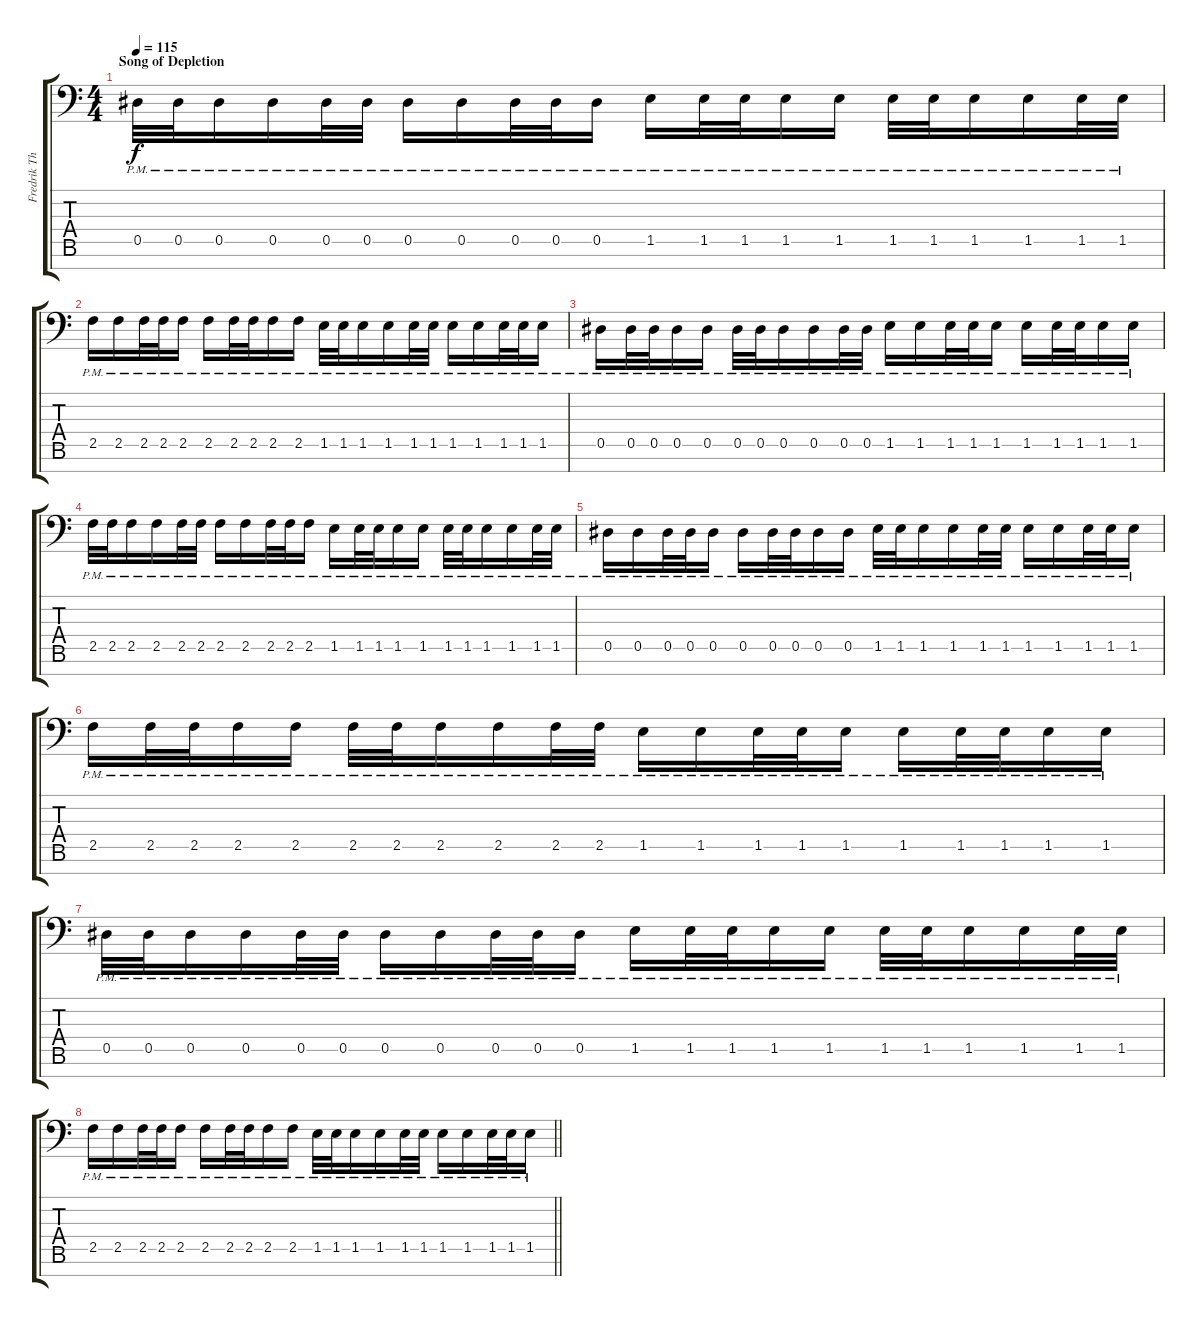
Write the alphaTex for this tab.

\track ("Fredrik Thordendal (Guitar 1)" "Fredrik Th") {instrument distortionguitar}
\staff {score tabs}
\tuning (Bb3 F3 Db3 Ab2 Eb2 Bb1 F1) {hide}
\ts (4 4)
\section ("" "Song of Depletion")
\tempo 115
\clef f4
\ks c
0.5{pm}.32{dy f} 0.5{pm}.32 0.5{pm}.16 0.5{pm}.16 0.5{pm}.32 0.5{pm}.32 0.5{pm}.16 0.5{pm}.16 0.5{pm}.32 0.5{pm}.32 0.5{pm}.16 1.5{pm}.16 1.5{pm}.32 1.5{pm}.32 1.5{pm}.16 1.5{pm}.16 1.5{pm}.32 1.5{pm}.32 1.5{pm}.16 1.5{pm}.16 1.5{pm}.32 1.5{pm}.32 |
2.5{pm}.16 2.5{pm}.16 2.5{pm}.32 2.5{pm}.32 2.5{pm}.16 2.5{pm}.16 2.5{pm}.32 2.5{pm}.32 2.5{pm}.16 2.5{pm}.16 1.5{pm}.32 1.5{pm}.32 1.5{pm}.16 1.5{pm}.16 1.5{pm}.32 1.5{pm}.32 1.5{pm}.16 1.5{pm}.16 1.5{pm}.32 1.5{pm}.32 1.5{pm}.16 |
0.5{pm}.16 0.5{pm}.32 0.5{pm}.32 0.5{pm}.16 0.5{pm}.16 0.5{pm}.32 0.5{pm}.32 0.5{pm}.16 0.5{pm}.16 0.5{pm}.32 0.5{pm}.32 1.5{pm}.16 1.5{pm}.16 1.5{pm}.32 1.5{pm}.32 1.5{pm}.16 1.5{pm}.16 1.5{pm}.32 1.5{pm}.32 1.5{pm}.16 1.5{pm}.16 |
2.5{pm}.32 2.5{pm}.32 2.5{pm}.16 2.5{pm}.16 2.5{pm}.32 2.5{pm}.32 2.5{pm}.16 2.5{pm}.16 2.5{pm}.32 2.5{pm}.32 2.5{pm}.16 1.5{pm}.16 1.5{pm}.32 1.5{pm}.32 1.5{pm}.16 1.5{pm}.16 1.5{pm}.32 1.5{pm}.32 1.5{pm}.16 1.5{pm}.16 1.5{pm}.32 1.5{pm}.32 |
0.5{pm}.16 0.5{pm}.16 0.5{pm}.32 0.5{pm}.32 0.5{pm}.16 0.5{pm}.16 0.5{pm}.32 0.5{pm}.32 0.5{pm}.16 0.5{pm}.16 1.5{pm}.32 1.5{pm}.32 1.5{pm}.16 1.5{pm}.16 1.5{pm}.32 1.5{pm}.32 1.5{pm}.16 1.5{pm}.16 1.5{pm}.32 1.5{pm}.32 1.5{pm}.16 |
2.5{pm}.16 2.5{pm}.32 2.5{pm}.32 2.5{pm}.16 2.5{pm}.16 2.5{pm}.32 2.5{pm}.32 2.5{pm}.16 2.5{pm}.16 2.5{pm}.32 2.5{pm}.32 1.5{pm}.16 1.5{pm}.16 1.5{pm}.32 1.5{pm}.32 1.5{pm}.16 1.5{pm}.16 1.5{pm}.32 1.5{pm}.32 1.5{pm}.16 1.5{pm}.16 |
0.5{pm}.32 0.5{pm}.32 0.5{pm}.16 0.5{pm}.16 0.5{pm}.32 0.5{pm}.32 0.5{pm}.16 0.5{pm}.16 0.5{pm}.32 0.5{pm}.32 0.5{pm}.16 1.5{pm}.16 1.5{pm}.32 1.5{pm}.32 1.5{pm}.16 1.5{pm}.16 1.5{pm}.32 1.5{pm}.32 1.5{pm}.16 1.5{pm}.16 1.5{pm}.32 1.5{pm}.32 |
\barLineRight lightlight
2.5{pm}.16 2.5{pm}.16 2.5{pm}.32 2.5{pm}.32 2.5{pm}.16 2.5{pm}.16 2.5{pm}.32 2.5{pm}.32 2.5{pm}.16 2.5{pm}.16 1.5{pm}.32 1.5{pm}.32 1.5{pm}.16 1.5{pm}.16 1.5{pm}.32 1.5{pm}.32 1.5{pm}.16 1.5{pm}.16 1.5{pm}.32 1.5{pm}.32 1.5{pm}.16
